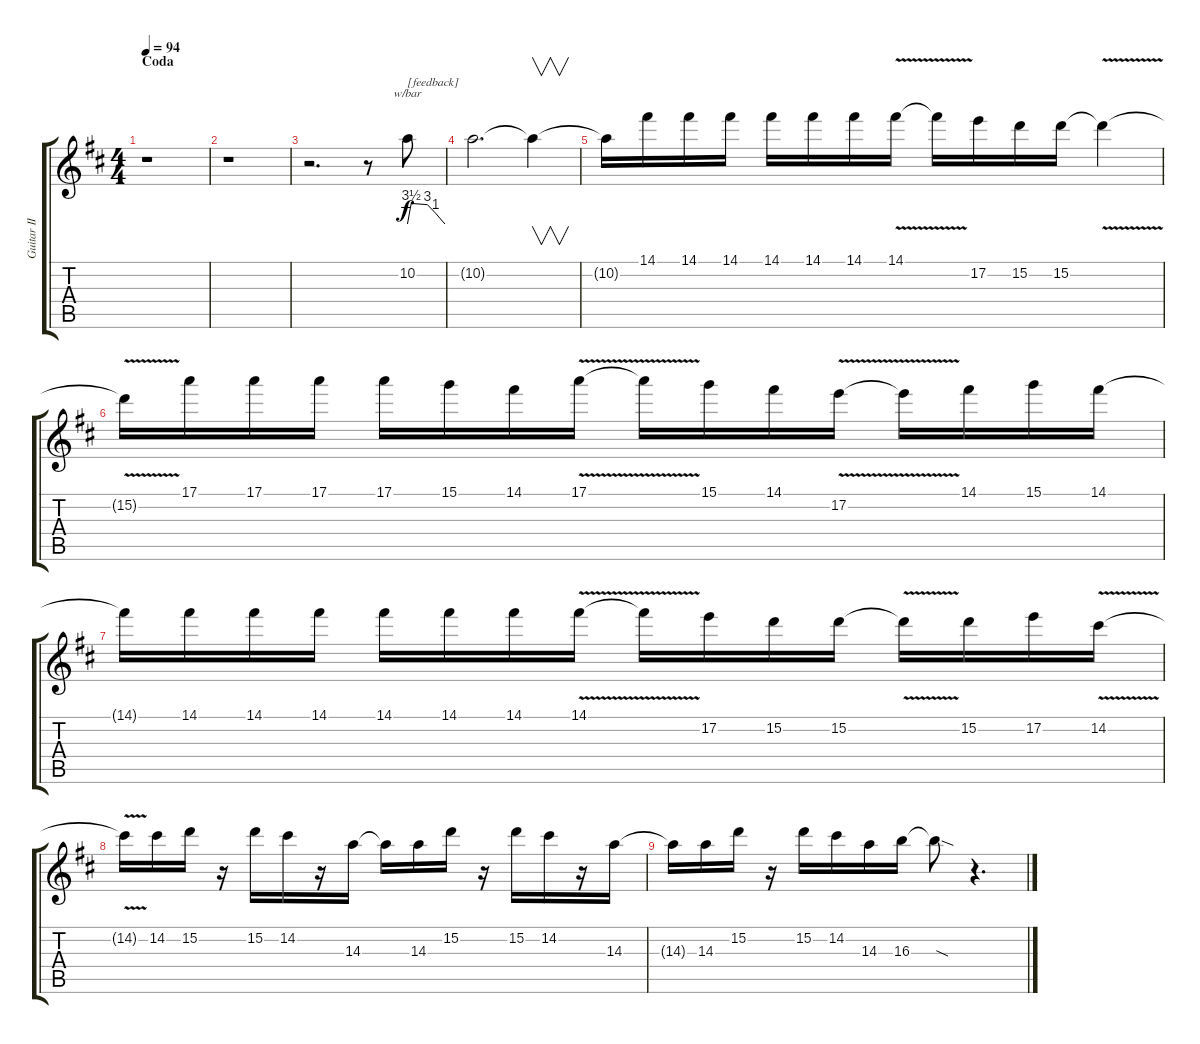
\track ("Guitar II" "Guitar II") {instrument distortionguitar}
\staff {score tabs}
\tuning (E4 B3 G3 D3 A2 E2) {hide}
\ts (4 4)
\section ("" "Coda")
\tempo 94
\clef g2
\ks bminor
r.1{dy fff} |
r.1 |
r.2{d} r.8 10.2.8{tbe (custom default 0 0 6 14 32 12 45 4 60 0) txt "[feedback]" dy f} |
10.2{t}.2{d} 10.2{t}.4{v} |
10.2{t}.16 14.1.16 14.1.16 14.1.16 14.1.16 14.1.16 14.1.16 14.1{v}.16 14.1{t}.16 17.2.16 15.2.16 15.2.16 15.2{v t}.4 |
15.2{t}.16 17.1.16 17.1.16 17.1.16 17.1.16 15.1.16 14.1.16 17.1{v}.16 17.1{t}.16 15.1.16 14.1.16 17.2{v}.16 17.2{t}.16 14.1.16 15.1.16 14.1.16 |
14.1{t}.16 14.1.16 14.1.16 14.1.16 14.1.16 14.1.16 14.1.16 14.1{v}.16 14.1{t}.16 17.2.16 15.2.16 15.2.16 15.2{v t}.16 15.2.16 17.2.16 14.2{v}.16 |
14.2{t}.16 14.2.16 15.2.16 r.16 15.2.16 14.2.16 r.16 14.3.16 14.3{t}.16 14.3.16 15.2.16 r.16 15.2.16 14.2.16 r.16 14.3.16 |
14.3{t}.16 14.3.16 15.2.16 r.16 15.2.16 14.2.16 14.3.16 16.3.16 16.3{sod t}.8 r.4{d}
